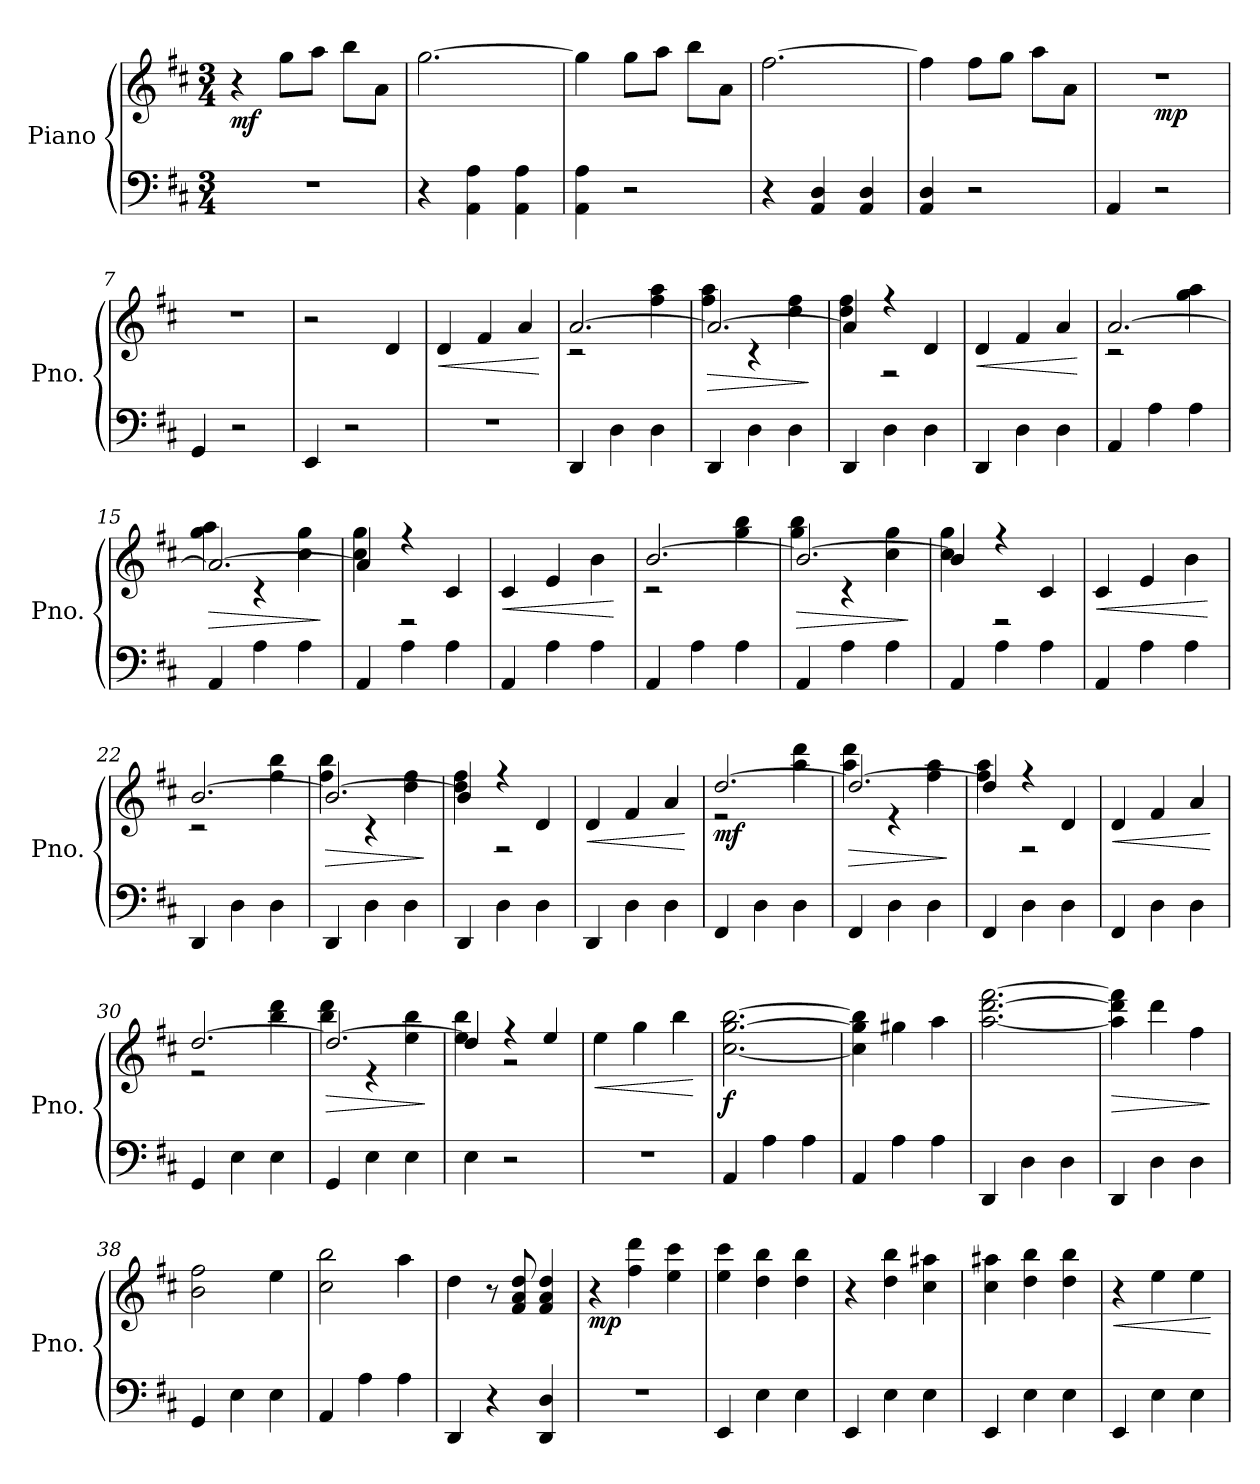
**kern	**kern	**dynam
*part1	*part1	*part1
*staff2	*staff1	*staff1/2
*I"Piano	*	*
*I'Pno.	*	*
*clefF4	*clefG2	*
*k[f#c#]	*k[f#c#]	*
*M3/4	*M3/4	*
*MM126	*MM126	*
=1	=1	=1
!	!	!LO:DY:b
2.r	4r	mf
.	8gg\L	.
.	8aa\J	.
.	8bb\L	.
.	8a\J	.
=2	=2	=2
4r	[2.gg\	.
4AA\ 4A\	.	.
4AA\ 4A\	.	.
=3	=3	=3
4AA\ 4A\	4gg\]	.
2r	8gg\L	.
.	8aa\J	.
.	8bb\L	.
.	8a\J	.
=4	=4	=4
4r	[2.ff#\	.
4AA/ 4D/	.	.
4AA/ 4D/	.	.
=5	=5	=5
4AA/ 4D/	4ff#\]	.
2r	8ff#\L	.
.	8gg\J	.
.	8aa\L	.
.	8a\J	.
=6	=6	=6
*	*^	*
4AA/	2.r	4ryy	.
!	!	!	!LO:DY:b
2r	.	2ryy	mp
*	*v	*v	*
=7	=7	=7
4GG/	2.r	.
2r	.	.
=8	=8	=8
4EE/	2r	.
2r	.	.
.	4d/	.
=9	=9	=9
!	!	!LO:HP:b
2.r	4d/	<
.	4f#/	.
.	4a/	.
.	.	[
=10	=10	=10
*	*^	*
4DD/	[2.a/	2r	.
4D\	.	.	.
4D\	.	4ff#\ 4aa\	.
!!LO:LB:g=z	!!
=11	=11	=11	=11
!	!	!	!LO:HP:b
4DD/	2.a/_	4ff#\ 4aa\	>
4D\	.	4r	.
4D\	.	4dd\ 4ff#\	.
*	*v	*v	*
.	.	]
=12	=12	=12
*	*^	*
4DD/	4a/]	4dd\ 4ff#\	.
4D\	4r	2r	.
4D\	4d/	.	.
*	*v	*v	*
=13	=13	=13
!	!	!LO:HP:b
4DD/	4d/	<
4D\	4f#/	.
4D\	4a/	.
.	.	[
=14	=14	=14
*	*^	*
4AA/	[2.a/	2r	.
4A\	.	.	.
4A\	.	4gg\ 4aa\	.
=15	=15	=15	=15
!	!	!	!LO:HP:b
4AA/	2.a/_	4gg\ 4aa\	>
4A\	.	4r	.
4A\	.	4cc#\ 4gg\	.
*	*v	*v	*
.	.	]
=16	=16	=16
*	*^	*
4AA/	4a/]	4cc#\ 4gg\	.
4A\	4r	2r	.
4A\	4c#/	.	.
*	*v	*v	*
=17	=17	=17
!	!	!LO:HP:b
4AA/	4c#/	<
4A\	4e/	.
4A\	4b\	.
.	.	[
=18	=18	=18
*	*^	*
4AA/	[2.b/	2r	.
4A\	.	.	.
4A\	.	4gg\ 4bb\	.
=19	=19	=19	=19
!	!	!	!LO:HP:b
4AA/	2.b/_	4gg\ 4bb\	>
4A\	.	4r	.
4A\	.	4cc#\ 4gg\	.
*	*v	*v	*
.	.	]
=20	=20	=20
*	*^	*
4AA/	4b/]	4cc#\ 4gg\	.
4A\	4r	2r	.
4A\	4c#/	.	.
*	*v	*v	*
=21	=21	=21
!	!	!LO:HP:b
4AA/	4c#/	<
4A\	4e/	.
4A\	4b\	.
.	.	[
!!LO:LB:g=z
=22	=22	=22
*	*^	*
4DD/	[2.b/	2r	.
4D\	.	.	.
4D\	.	4ff#\ 4bb\	.
=23	=23	=23	=23
!	!	!	!LO:HP:b
4DD/	2.b/_	4ff#\ 4bb\	>
4D\	.	4r	.
4D\	.	4dd\ 4ff#\	.
*	*v	*v	*
.	.	]
=24	=24	=24
*	*^	*
4DD/	4b/]	4dd\ 4ff#\	.
4D\	4r	2r	.
4D\	4d/	.	.
*	*v	*v	*
=25	=25	=25
!	!	!LO:HP:b
4DD/	4d/	<
4D\	4f#/	.
4D\	4a/	.
.	.	[
=26	=26	=26
*	*^	*
!	!	!	!LO:DY:b
4FF#/	[2.dd/	2r	mf
4D\	.	.	.
4D\	.	4aa\ 4ddd\	.
=27	=27	=27	=27
!	!	!	!LO:HP:b
4FF#/	2.dd/_	4aa\ 4ddd\	>
4D\	.	4r	.
4D\	.	4ff#\ 4aa\	.
*	*v	*v	*
.	.	]
=28	=28	=28
*	*^	*
4FF#/	4dd/]	4ff#\ 4aa\	.
4D\	4r	2r	.
4D\	4d/	.	.
*	*v	*v	*
=29	=29	=29
!	!	!LO:HP:b
4FF#/	4d/	<
4D\	4f#/	.
4D\	4a/	.
.	.	[
=30	=30	=30
*	*^	*
4GG/	[2.dd/	2r	.
4E\	.	.	.
4E\	.	4bb\ 4ddd\	.
=31	=31	=31	=31
!	!	!	!LO:HP:b
4GG/	2.dd/_	4bb\ 4ddd\	>
4E\	.	4r	.
4E\	.	4ee\ 4bb\	.
*	*v	*v	*
.	.	]
=32	=32	=32
*	*^	*
4E\	4dd/]	4ee\ 4bb\	.
2r	4r	2r	.
.	4ee/	.	.
*	*v	*v	*
=33	=33	=33
!	!	!LO:HP:b
2.r	4ee\	<
.	4gg\	.
.	4bb\	.
.	.	[
!!LO:LB:g=z
=34	=34	=34
!	!	!LO:DY:b
4AA/	[2.cc#\ [2.gg\ [2.bb\	f
4A\	.	.
4A\	.	.
=35	=35	=35
4AA/	4cc#\] 4gg\] 4bb\]	.
4A\	4gg#X\	.
4A\	4aa\	.
=36	=36	=36
4DD/	[2.aa\ [2.ddd\ [2.fff#\	.
4D\	.	.
4D\	.	.
=37	=37	=37
!	!	!LO:HP:b
4DD/	4aa\] 4ddd\] 4fff#\]	>
4D\	4ddd\	.
4D\	4ff#\	.
.	.	]
=38	=38	=38
4GG/	2b\ 2ff#\	.
4E\	.	.
4E\	4ee\	.
=39	=39	=39
4AA/	2cc#\ 2bb\	.
4A\	.	.
4A\	4aa\	.
=40	=40	=40
4DD/	4dd\	.
4r	8r	.
.	8f#/ 8a/ 8dd/	.
4DD/ 4D/	4f#/ 4a/ 4dd/	.
=41	=41	=41
!	!	!LO:DY:b
2.r	4r	mp
.	4ff#\ 4ddd\	.
.	4ee\ 4ccc#\	.
=42	=42	=42
4EE/	4ee\ 4ccc#\	.
4E\	4dd\ 4bb\	.
4E\	4dd\ 4bb\	.
=43	=43	=43
4EE/	4r	.
4E\	4dd\ 4bb\	.
4E\	4cc#\ 4aa#X\	.
!!LO:LB:g=z
=44	=44	=44
4EE/	4cc#\ 4aa#X\	.
4E\	4dd\ 4bb\	.
4E\	4dd\ 4bb\	.
=45	=45	=45
!	!	!LO:HP:b
4EE/	4r	<
4E\	4ee\	.
4E\	4ee\	.
.	.	[
=	=	=
*-	*-	*-
